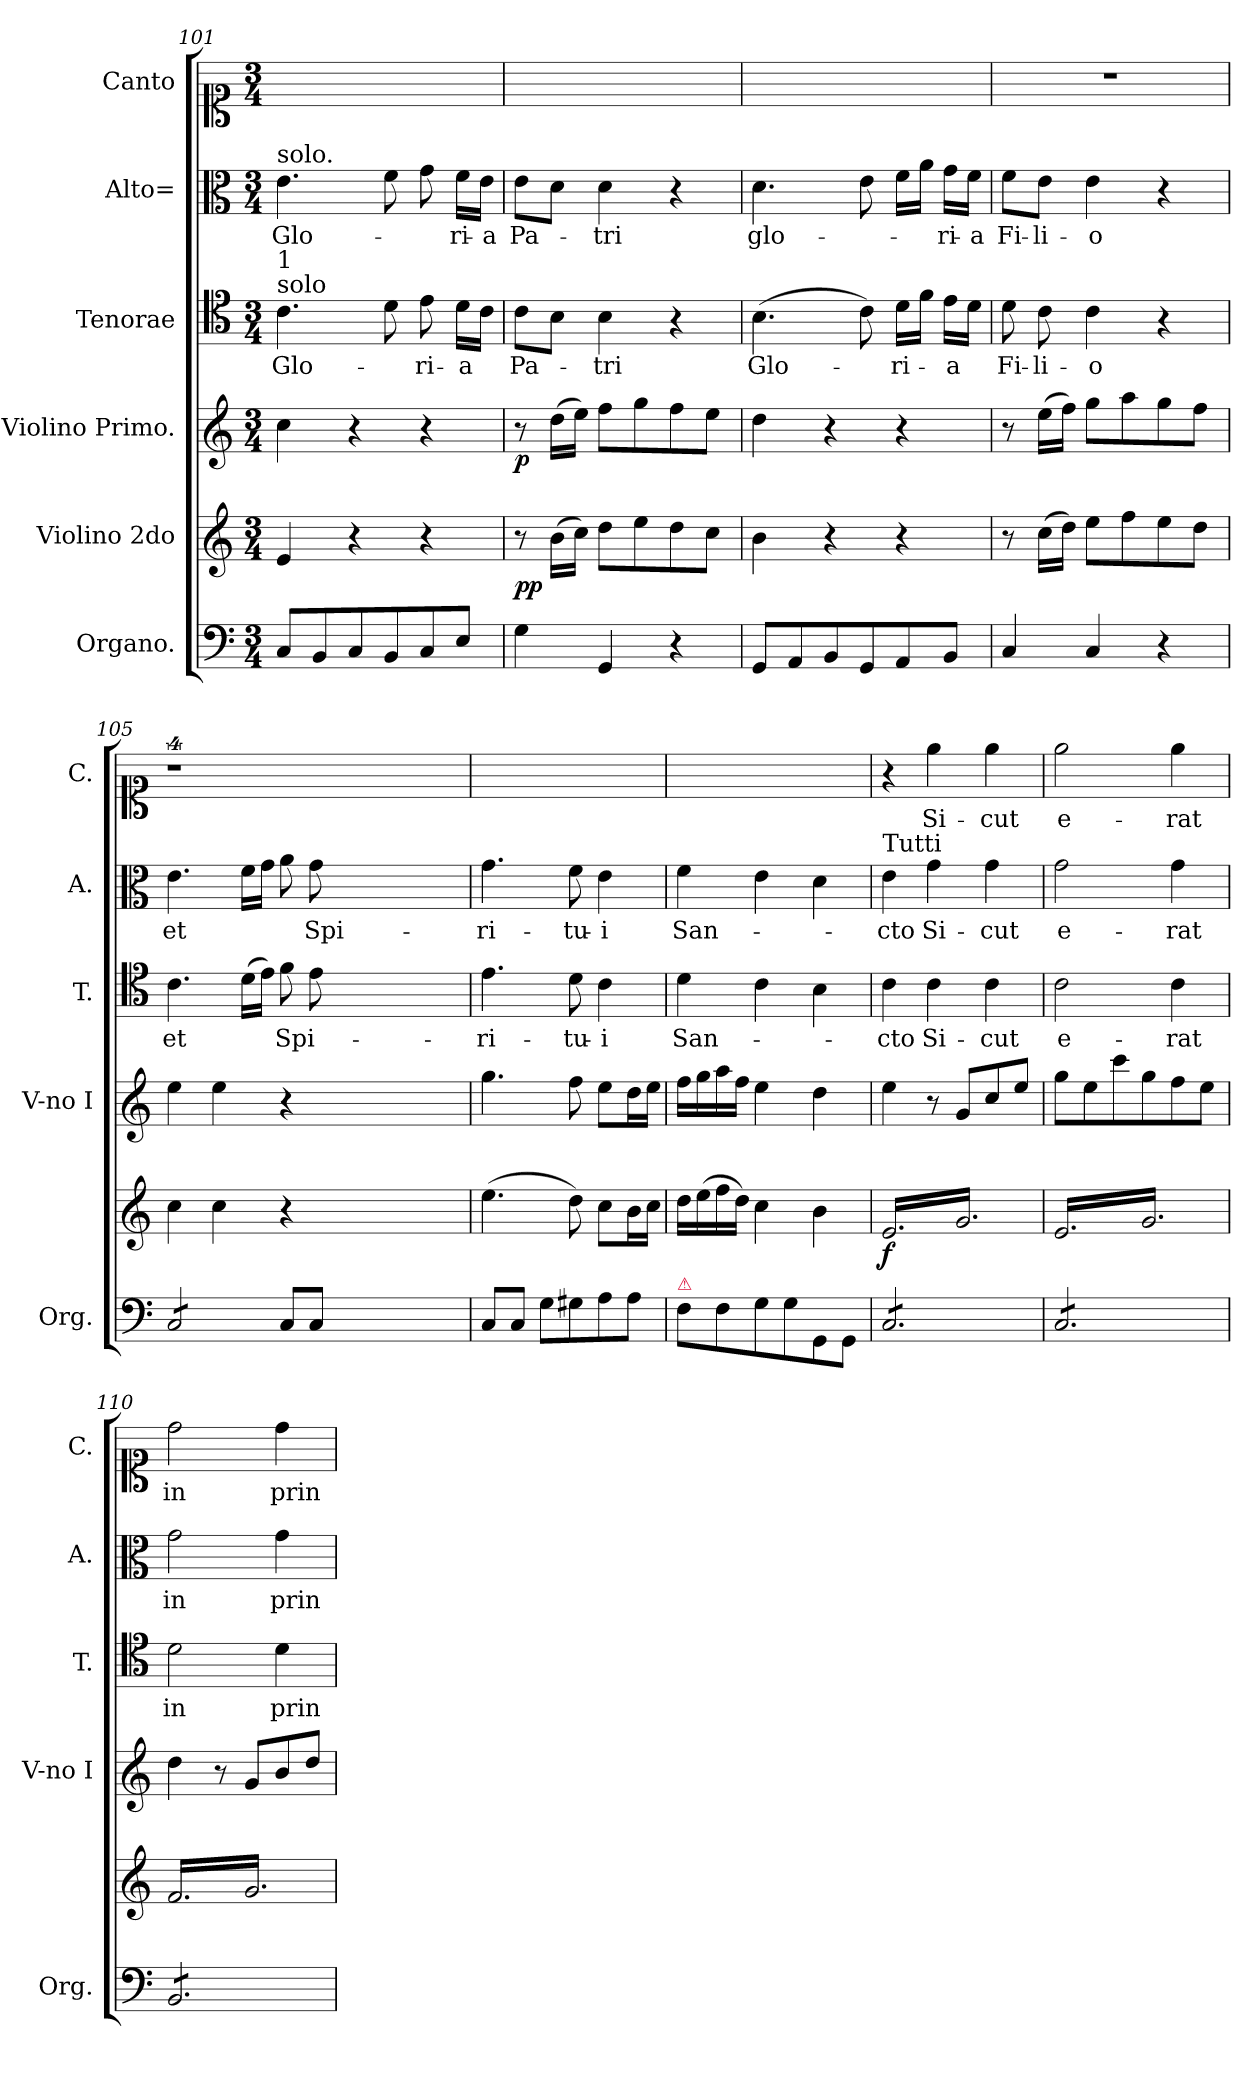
**kern	**dynam	**kern	**dynam	**kern	**dynam	**kern	**text	**kern	**text	**kern	**text
*part6	*part6	*part5	*part5	*part4	*part4	*part3	*part3	*part2	*part2	*part1	*part1
*staff6	*staff6	*staff5	*staff5	*staff4	*staff4	*staff3	*staff3	*staff2	*staff2	*staff1	*staff1
*I"Organo.	*	*I"Violino 2do	*	*I"Violino Primo.	*	*I"Tenorae	*	*I"Alto=	*	*I"Canto	*
*I'Org.	*	*	*	*I'V-no I	*	*I'T.	*	*I'A.	*	*I'C.	*
*clefF4	*	*clefG2	*	*clefG2	*	*clefC4	*	*clefC3	*	*clefC1	*
*k[]	*	*k[]	*	*k[]	*	*k[]	*	*k[]	*	*k[]	*
*C:	*	*C:	*	*C:	*	*C:	*	*C:	*	*C:	*
*M3/4	*	*M3/4	*	*M3/4	*	*M3/4	*	*M3/4	*	*M3/4	*
=101	=101	=101	=101	=101	=101	=101	=101	=101	=101	=101	=101
!	!	!	!	!	!	!	!	!LO:TX:a:t=solo.	!	!	!
!	!	!	!	!	!	!LO:TX:a:t=solo	!	!	!	!	!
!	!	!	!	!	!	!LO:TX:a:t=1	!	!	!	!	!
!	!LO:DY:a	!	!	!	!	!	!	!	!	!	!
8C/L	pia=	4e/	.	4cc\	.	4.c\	Glo-	4.e\	Glo-	2.ryy	.
8BB/	.	.	.	.	.	.	.	.	.	.	.
8C/	.	4r	.	4r	.	.	.	.	.	.	.
8BB/	.	.	.	.	.	8d\	.	8f\	.	.	.
8C/	.	4r	.	4r	.	8e\	-ri-	8g\	.	.	.
8E/J	.	.	.	.	.	16d\LL	-a	16f\LL	-ri-	.	.
.	.	.	.	.	.	16c\JJ	.	16e\JJ	-a	.	.
=102	=102	=102	=102	=102	=102	=102	=102	=102	=102	=102	=102
!	!	!	!	!	!LO:DY:b	!	!	!	!	!	!
4G\	.	8r	pp	8r	p.	8c\L	Pa-	8e\L	Pa-	2.ryy	.
.	.	(16b\LL	.	(16dd\LL	.	8B\J	.	8d\J	.	.	.
.	.	16cc\JJ)	.	16ee\JJ)	.	.	.	.	.	.	.
4GG/	.	8dd\L	.	8ff\L	.	4B\	-tri	4d\	-tri	.	.
.	.	8ee\	.	8gg\	.	.	.	.	.	.	.
4r	.	8dd\	.	8ff\	.	4r	.	4r	.	.	.
.	.	8cc\J	.	8ee\J	.	.	.	.	.	.	.
=103	=103	=103	=103	=103	=103	=103	=103	=103	=103	=103	=103
8GG/L	.	4b\	.	4dd\	.	(4.B\	Glo-	4.d\	glo-	2.ryy	.
8AA/	.	.	.	.	.	.	.	.	.	.	.
8BB/	.	4r	.	4r	.	.	.	.	.	.	.
8GG/	.	.	.	.	.	8c\)	.	8e\	.	.	.
8AA/	.	4r	.	4r	.	16d\LL	-ri-	16f\LL	.	.	.
.	.	.	.	.	.	16f\JJ	.	16a\JJ	.	.	.
8BB/J	.	.	.	.	.	16e\LL	-a	16g\LL	-ri-	.	.
.	.	.	.	.	.	16d\JJ	.	16f\JJ	-a	.	.
=104	=104	=104	=104	=104	=104	=104	=104	=104	=104	=104	=104
4C/	.	8r	.	8r	.	8d\	Fi-	8f\L	Fi-	2.r	.
.	.	(16cc\LL	.	(16ee\LL	.	8c\	-li-	8e\J	-li-	.	.
.	.	16dd\JJ)	.	16ff\JJ)	.	.	.	.	.	.	.
4C/	.	8ee\L	.	8gg\L	.	4c\	-o	4e\	-o	.	.
.	.	8ff\	.	8aa\	.	.	.	.	.	.	.
4r	.	8ee\	.	8gg\	.	4r	.	4r	.	.	.
.	.	8dd\J	.	8ff\J	.	.	.	.	.	.	.
=105	=105	=105	=105	=105	=105	=105	=105	=105	=105	=105	=105
*tremolo	*	*	*	*	*	*	*	*	*	*	*
8C/L	.	4cc\	.	4ee\	.	4.c\	et	4.e\	et	4%9r	.
8C/	.	.	.	.	.	.	.	.	.	.	.
8C/	.	4cc\	.	4ee\	.	.	.	.	.	.	.
8C/J	.	.	.	.	.	(16d\LL	.	16f\LL	.	.	.
*Xtremolo	*	*	*	*	*	*	*	*	*	*	*
.	.	.	.	.	.	16e\JJ)	.	16g\JJ	.	.	.
8C/L	.	4r	.	4r	.	8f\	Spi-	8a\	.	.	.
8C/J	.	.	.	.	.	8e\	.	8g\	Spi-	.	.
1.ryy	.	1.ryy	.	1.ryy	.	1.ryy	.	1.ryy	.	.	.
=106	=106	=106	=106	=106	=106	=106	=106	=106	=106	=106	=106
8C/L	.	(4.ee\	.	4.gg\	.	4.e\	-ri-	4.g\	-ri-	2.ryy	.
8C/J	.	.	.	.	.	.	.	.	.	.	.
8G\L	.	.	.	.	.	.	.	.	.	.	.
8G#X\	.	8dd\)	.	8ff\	.	8d\	-tu-	8f\	-tu-	.	.
8A\	.	8cc\L	.	8ee\L	.	4c\	-i	4e\	-i	.	.
8A\J	.	16b\L	.	16dd\L	.	.	.	.	.	.	.
.	.	16cc\JJ	.	16ee\JJ	.	.	.	.	.	.	.
=107	=107	=107	=107	=107	=107	=107	=107	=107	=107	=107	=107
!LO:TX:a:color=crimson:t=⚠	!	!	!	!	!	!	!	!	!	!	!
8F\L	.	16dd\LL	.	16ff\LL	.	4d\	San-	4f\	San-	2.ryy	.
.	.	(16ee\	.	16gg\	.	.	.	.	.	.	.
8F\	.	16ff\	.	16aa\	.	.	.	.	.	.	.
.	.	16dd\JJ)	.	16ff\JJ	.	.	.	.	.	.	.
8G\	.	4cc\	.	4ee\	.	4c\	.	4e\	.	.	.
8G\	.	.	.	.	.	.	.	.	.	.	.
8GG/	.	4b\	.	4dd\	.	4B\	.	4d\	.	.	.
8GG/J	.	.	.	.	.	.	.	.	.	.	.
=108	=108	=108	=108	=108	=108	=108	=108	=108	=108	=108	=108
!	!	!	!	!	!	!	!	!LO:TX:a:t=Tutti	!	!	!
!LO:TX:a:t=Tutti	!	!	!	!	!	!	!	!	!	!	!
!	!	!	!	!	!LO:DY:b	!	!	!	!	!	!
*tremolo	*	*	*	*	*	*	*	*	*	*	*
*	*	*tremolo	*	*	*	*	*	*	*	*	*
8C/L	.	16e/LL	f	4ee\	for=	4c\	-cto	4e\	-cto	4r	.
.	.	16g/	.	.	.	.	.	.	.	.	.
8C/	.	16e/	.	.	.	.	.	.	.	.	.
.	.	16g/	.	.	.	.	.	.	.	.	.
8C/	.	16e/	.	8r	.	4c\	Si-	4g\	Si-	4ee\	Si-
.	.	16g/	.	.	.	.	.	.	.	.	.
8C/	.	16e/	.	8g/L	.	.	.	.	.	.	.
.	.	16g/	.	.	.	.	.	.	.	.	.
8C/	.	16e/	.	8cc/	.	4c\	-cut	4g\	-cut	4ee\	-cut
.	.	16g/	.	.	.	.	.	.	.	.	.
8C/J	.	16e/	.	8ee/J	.	.	.	.	.	.	.
.	.	16g/JJ	.	.	.	.	.	.	.	.	.
=109	=109	=109	=109	=109	=109	=109	=109	=109	=109	=109	=109
8C/L	.	16e/LL	.	8gg\L	.	2c\	e-	2g\	e-	2ee\	e-
.	.	16g/	.	.	.	.	.	.	.	.	.
8C/	.	16e/	.	8ee\	.	.	.	.	.	.	.
.	.	16g/	.	.	.	.	.	.	.	.	.
8C/	.	16e/	.	8ccc\	.	.	.	.	.	.	.
.	.	16g/	.	.	.	.	.	.	.	.	.
8C/	.	16e/	.	8gg\	.	.	.	.	.	.	.
.	.	16g/	.	.	.	.	.	.	.	.	.
8C/	.	16e/	.	8ff\	.	4c\	-rat	4g\	-rat	4ee\	-rat
.	.	16g/	.	.	.	.	.	.	.	.	.
8C/J	.	16e/	.	8ee\J	.	.	.	.	.	.	.
.	.	16g/JJ	.	.	.	.	.	.	.	.	.
=110	=110	=110	=110	=110	=110	=110	=110	=110	=110	=110	=110
8BB/L	.	16f/LL	.	4dd\	.	2d\	in	2g\	in	2dd\	in
.	.	16g/	.	.	.	.	.	.	.	.	.
8BB/	.	16f/	.	.	.	.	.	.	.	.	.
.	.	16g/	.	.	.	.	.	.	.	.	.
8BB/	.	16f/	.	8r	.	.	.	.	.	.	.
.	.	16g/	.	.	.	.	.	.	.	.	.
8BB/	.	16f/	.	8g/L	.	.	.	.	.	.	.
.	.	16g/	.	.	.	.	.	.	.	.	.
8BB/	.	16f/	.	8b/	.	4d\	prin-	4g\	prin-	4dd\	prin-
.	.	16g/	.	.	.	.	.	.	.	.	.
8BB/J	.	16f/	.	8dd/J	.	.	.	.	.	.	.
*Xtremolo	*	*	*	*	*	*	*	*	*	*	*
.	.	16g/JJ	.	.	.	.	.	.	.	.	.
*	*	*Xtremolo	*	*	*	*	*	*	*	*	*
.	.	.	.	.	.	.	.	.	.	.	.
.	.	.	.	.	.	.	.	.	.	.	.
.	.	.	.	.	.	.	.	.	.	.	.
.	.	.	.	.	.	.	.	.	.	.	.
.	.	.	.	.	.	.	.	.	.	.	.
.	.	.	.	.	.	.	.	.	.	.	.
=	=	=	=	=	=	=	=	=	=	=	=
*-	*-	*-	*-	*-	*-	*-	*-	*-	*-	*-	*-
